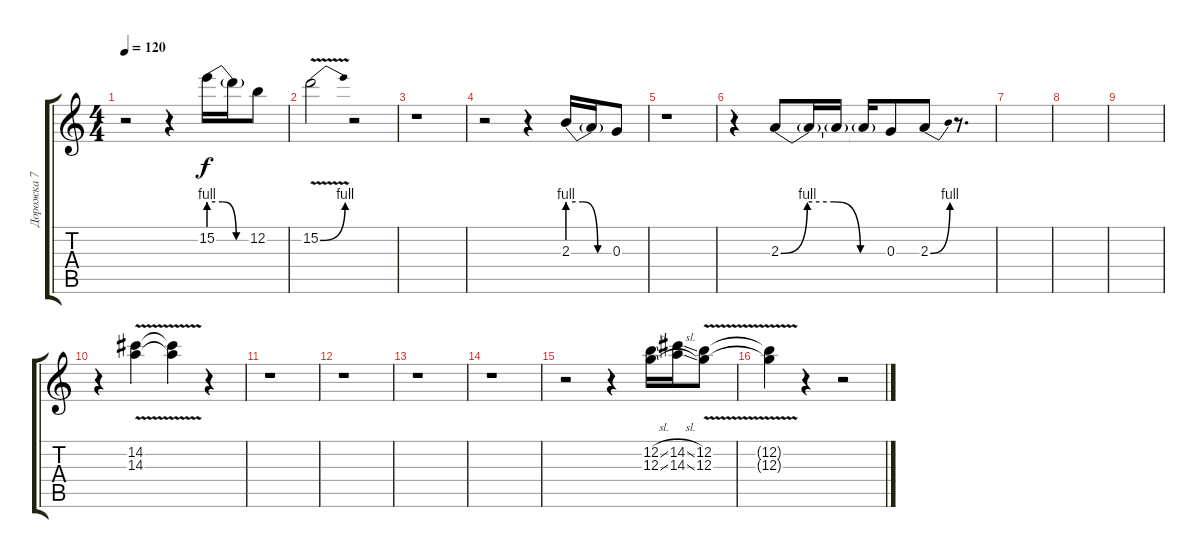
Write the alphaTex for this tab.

\track ("Дорожка 7" "Дорожка 7") {instrument distortionguitar}
\staff {score tabs}
\tuning (E4 B3 G3 D3 A2 E2) {hide}
\ts (4 4)
\tempo 120
\clef g2
\ks c
r.2{dy f} r.4 15.2{be (custom 0 4 20 4 40 0 60 0)}.16 15.2{t}.16 12.2.8 |
15.2{be (bend 0 0 60 4) v}.2 r.2 |
r.1 |
r.2 r.4 2.3{be (custom 0 4 20 4 40 0 60 0)}.16 2.3{t}.16 0.3.8 |
r.1 |
r.4 2.3{be (custom 0 0 15 4 30 4 45 0 60 0)}.8 2.3{t}.16 2.3{t}.16 2.3{t}.16 0.3.8 2.3{be (bend 0 0 60 4)}.8 r.8{d} |
|
|
|
r.4 (14.2{v} 14.3{v}).4 (14.2{t} 14.3{t}).4 r.4 |
r.1 |
r.1 |
r.1 |
r.1 |
r.2 r.4 (12.2{sl} 12.3{sl}).16 (14.2{sl} 14.3{sl}).16 (12.2{v} 12.3{v}).8 |
(12.2{t} 12.3{t}).4 r.4 r.2
